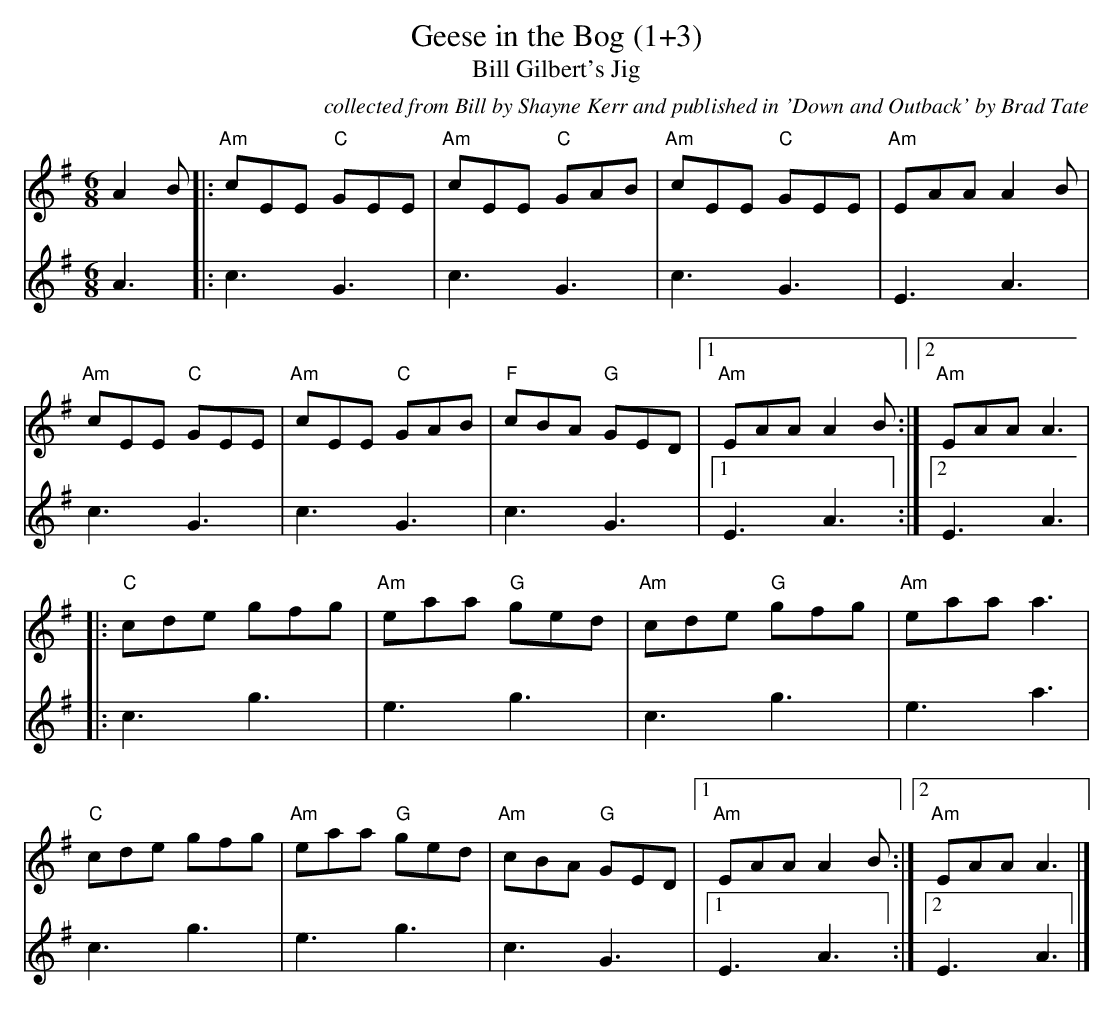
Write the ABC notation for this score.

X:1
T:Geese in the Bog (1+3)
T:Bill Gilbert's Jig
C:collected from Bill by Shayne Kerr and published in 'Down and Outback' by Brad Tate
Q:140
M:6/8
L:1/8
K:A dorian
V:1
A2B|:"Am"cEE "C"GEE|"Am"cEE "C"GAB|"Am"cEE "C"GEE|"Am"EAA A2B|
"Am"cEE "C"GEE|"Am"cEE "C"GAB|"F"cBA "G"GED|1"Am"EAA A2B:|2"Am"EAA A3|
|:"C"cde gfg|"Am"eaa "G"ged|"Am"cde "G"gfg|"Am"eaa a3|
"C"cde gfg|"Am"eaa "G"ged|"Am"cBA "G"GED|1"Am"EAA A2B:|2"Am"EAA A3|]
V:3
A3|:c3 G3|c3 G3|c3 G3|E3 A3|
c3 G3|c3 G3|c3 G3|1E3 A3:|2E3 A3|
|:c3 g3|e3 g3|c3 g3|e3 a3|
c3 g3|e3 g3|c3 G3|1E3 A3:|2E3 A3|]
